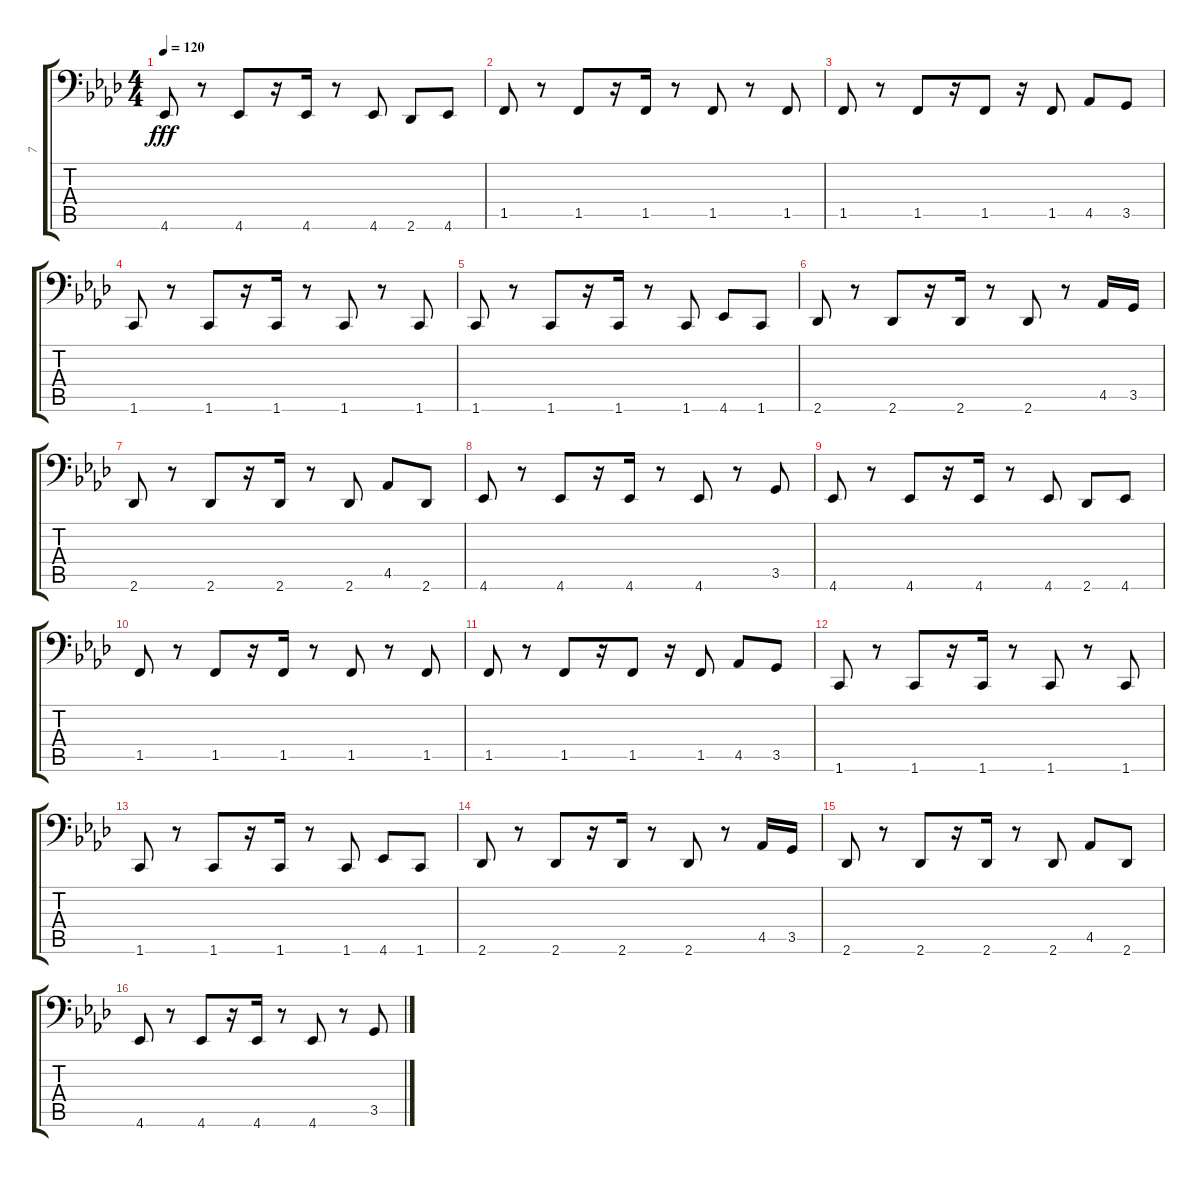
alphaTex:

\track ("7" "7") {instrument electricbassfinger}
\staff {score tabs}
\tuning (C3 G2 D2 A1 E1 B0) {hide}
\ts (4 4)
\tempo 120
\clef f4
\ks fminor
4.6.8{dy fff} r.8 4.6.8 r.16 4.6.16 r.8 4.6.8 2.6.8 4.6.8 |
1.5.8 r.8 1.5.8 r.16 1.5.16 r.8 1.5.8 r.8 1.5.8 |
1.5.8 r.8 1.5.8 r.16 1.5.8 r.16 1.5.8 4.5.8 3.5.8 |
1.6.8 r.8 1.6.8 r.16 1.6.16 r.8 1.6.8 r.8 1.6.8 |
1.6.8 r.8 1.6.8 r.16 1.6.16 r.8 1.6.8 4.6.8 1.6.8 |
2.6.8 r.8 2.6.8 r.16 2.6.16 r.8 2.6.8 r.8 4.5.16 3.5.16 |
2.6.8 r.8 2.6.8 r.16 2.6.16 r.8 2.6.8 4.5.8 2.6.8 |
4.6.8 r.8 4.6.8 r.16 4.6.16 r.8 4.6.8 r.8 3.5.8 |
4.6.8 r.8 4.6.8 r.16 4.6.16 r.8 4.6.8 2.6.8 4.6.8 |
1.5.8 r.8 1.5.8 r.16 1.5.16 r.8 1.5.8 r.8 1.5.8 |
1.5.8 r.8 1.5.8 r.16 1.5.8 r.16 1.5.8 4.5.8 3.5.8 |
1.6.8 r.8 1.6.8 r.16 1.6.16 r.8 1.6.8 r.8 1.6.8 |
1.6.8 r.8 1.6.8 r.16 1.6.16 r.8 1.6.8 4.6.8 1.6.8 |
2.6.8 r.8 2.6.8 r.16 2.6.16 r.8 2.6.8 r.8 4.5.16 3.5.16 |
2.6.8 r.8 2.6.8 r.16 2.6.16 r.8 2.6.8 4.5.8 2.6.8 |
4.6.8 r.8 4.6.8 r.16 4.6.16 r.8 4.6.8 r.8 3.5.8
